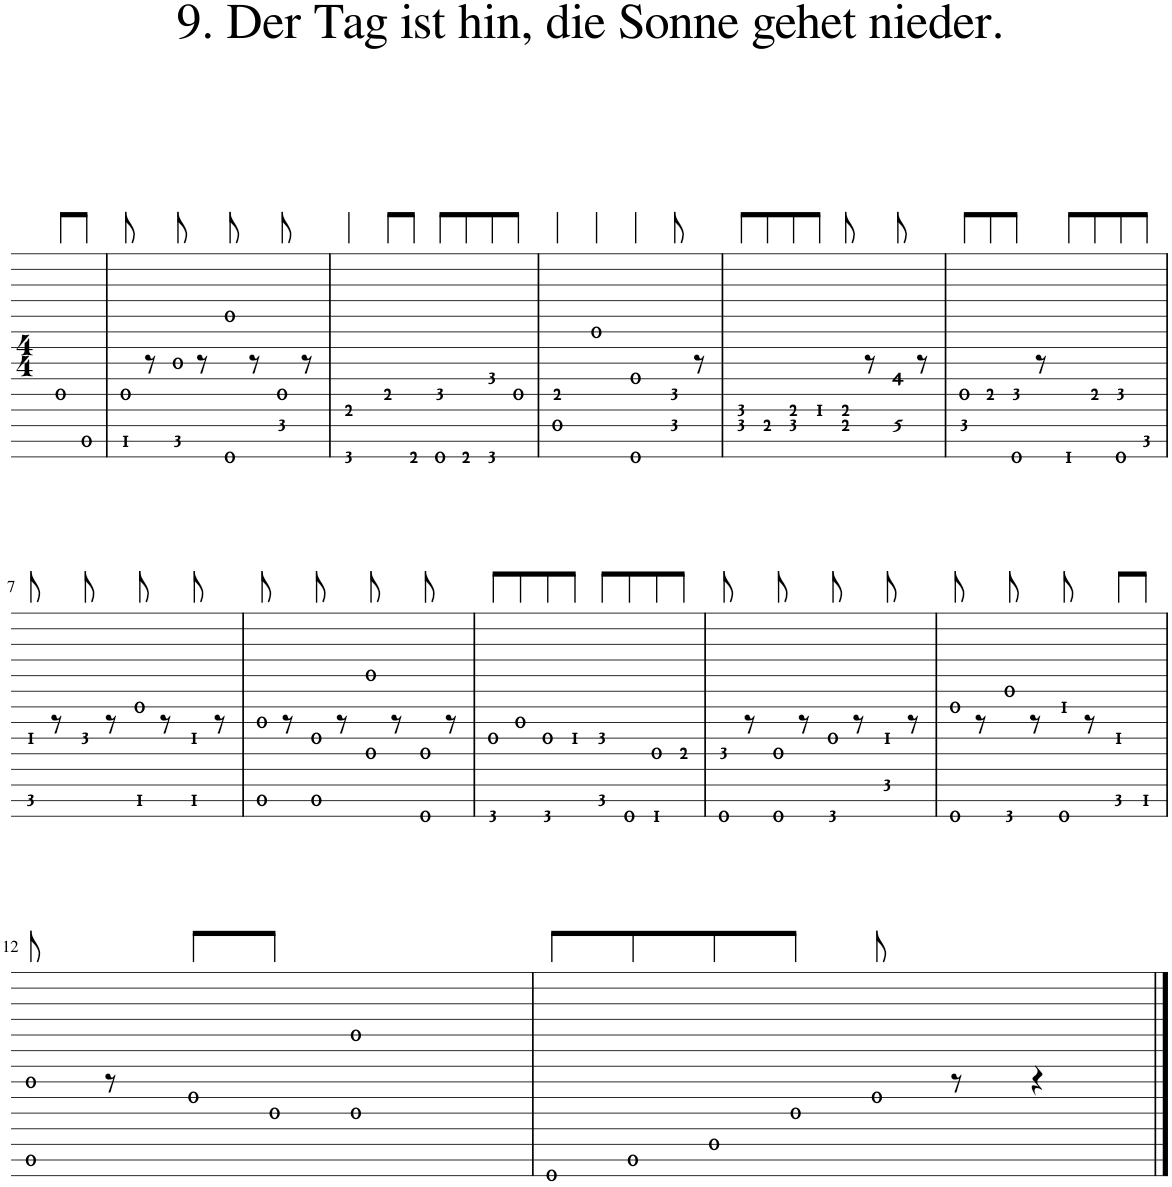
**kern
*part1
*staff1
*I"Théorbe
*I'Thb.
*stria14
*k[]
*M4/4
=1
8D/L
8E/J
=2
8D/ 8F/
8r
8GG/ 8G/
8r
8DD/ 8A/
8r
8D/ 8d/
8r
=3
4A/ 4c/
8E/L
8B/J
8F/ 8A/L
8B/
8C/ 8c/
8D/J
=4
4E/ 4B/
4EE/
4AA/ 4A/
8F/ 8d/
8r
=5
8B-/ 8d/L
8c#/
8A/ 8d/
8G#/J
8A/ 8c#/
8r
8C#/ 8e/
8r
=6
8D/ 8d/L
8E/
8F/ 8A/J
8r
8B-/L
8E/
8F/ 8A/
8G/J
!!LO:LB:g=z
=7
8BB-/ 8G/
8r
8C/
8r
8FF/ 8F/
8r
8BB-/ 8F/
8r
=8
8GG/ 8E/
8r
8AA/ 8E/
8r
8DD/ 8D/
8r
8D/ 8A/
8r
=9
8AA/ 8c/L
8GG/
8AA/ 8c/
8BB-/J
8C/ 8G/L
8A/
8D/ 8B-/
8E/J
=10
8F/ 8A/
8r
8D/ 8A/
8r
8AA/ 8c/
8r
8BB-/ 8d/
8r
=11
8FF/ 8A/
8r
8EE/ 8c/
8r
8FF/ 8A/
8r
8BB-/ 8G/L
8F/J
!!LO:LB:g=z
=12
8GG/ 8E/
8r
8AA/L
8D/J
2DD 2D
=13
8A/L
8E/
8B/
8D/J
8AA/
8r
4r
==
*-
